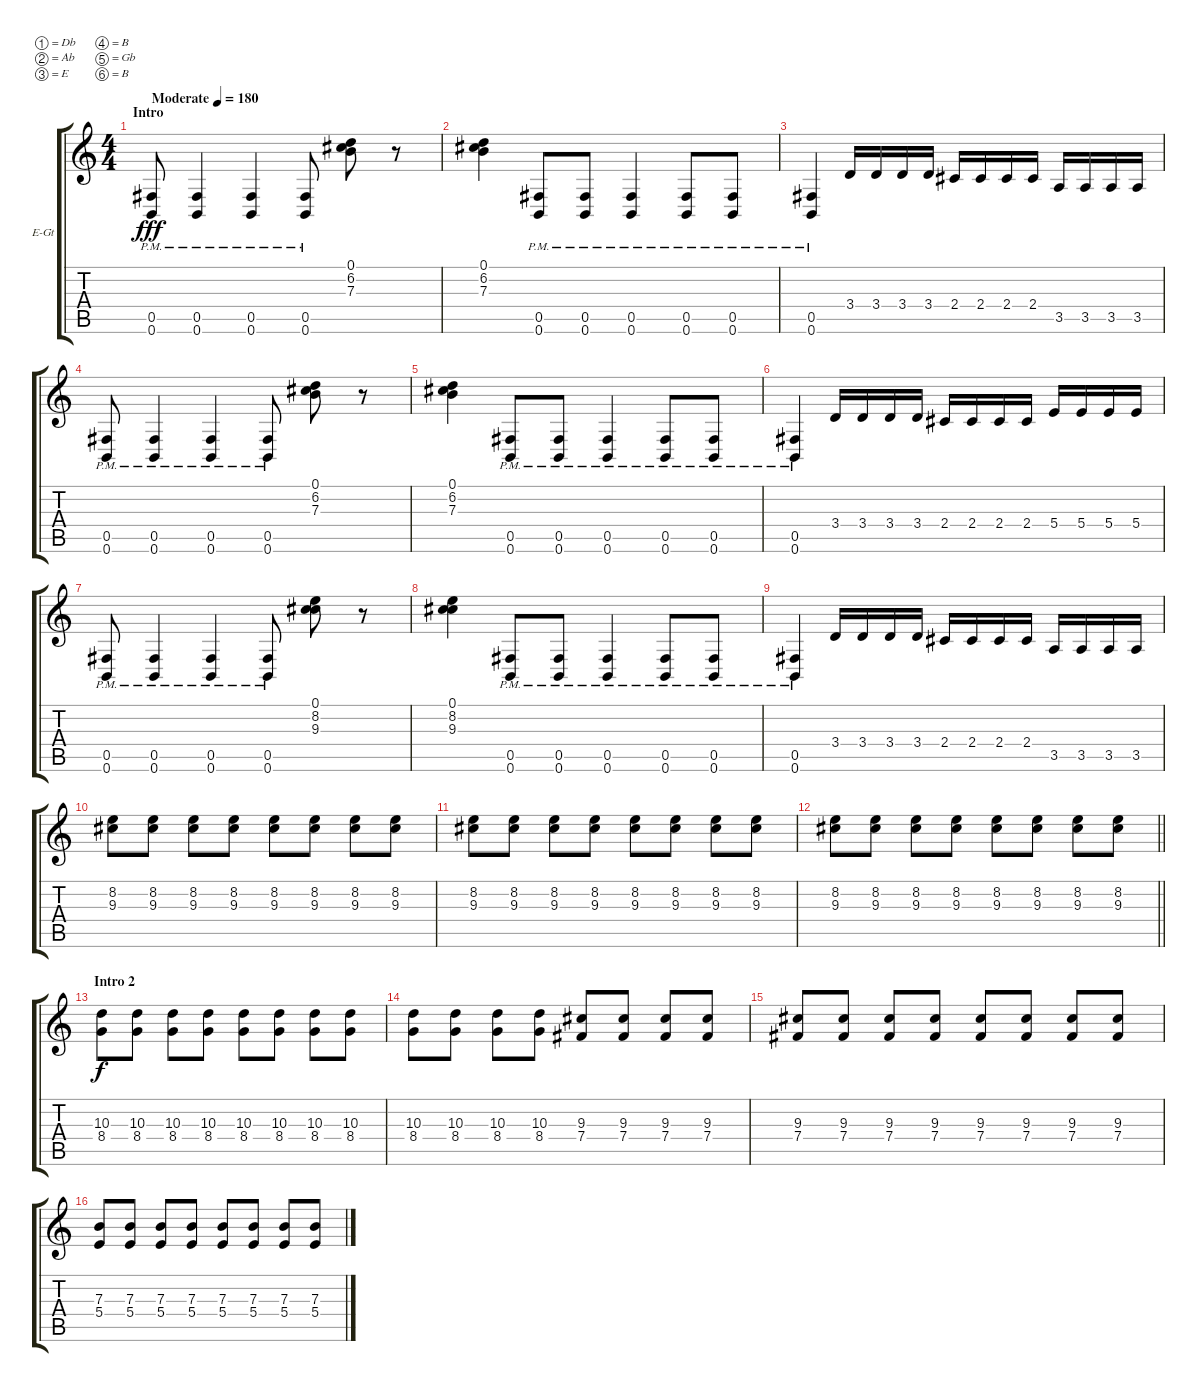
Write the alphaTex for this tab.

\bracketExtendMode groupsimilarinstruments
\firstSystemTrackNameOrientation horizontal
\otherSystemsTrackNameOrientation horizontal
\track ("Guitar #2" "E-Gt") {instrument overdrivenguitar}
\staff {score tabs}
\tuning (Db4 Ab3 E3 B2 Gb2 B1)
\ts (4 4)
\beaming (8 2 2 2 2)
\section ("" "Intro ")
\tempo (180 "Moderate")
\clef g2
\ks c
(0.5{pm} 0.6{pm}).8{dy fff instrument overdrivenguitar} (0.5{pm} 0.6{pm}).4 (0.5{pm} 0.6{pm}).4 (0.5{pm} 0.6{pm}).8 (0.1 6.2 7.3).8 r.8 |
(0.1 6.2 7.3).4 (0.5{pm} 0.6{pm}).8 (0.5{pm} 0.6{pm}).8 (0.5{pm} 0.6{pm}).4 (0.5{pm} 0.6{pm}).8 (0.5{pm} 0.6{pm}).8 |
(0.5{pm} 0.6{pm}).4 3.4.16 3.4.16 3.4.16 3.4.16 2.4.16 2.4.16 2.4.16 2.4.16 3.5.16 3.5.16 3.5.16 3.5.16 |
(0.5{pm} 0.6{pm}).8 (0.5{pm} 0.6{pm}).4 (0.5{pm} 0.6{pm}).4 (0.5{pm} 0.6{pm}).8 (0.1 6.2 7.3).8 r.8 |
(0.1 6.2 7.3).4 (0.5{pm} 0.6{pm}).8 (0.5{pm} 0.6{pm}).8 (0.5{pm} 0.6{pm}).4 (0.5{pm} 0.6{pm}).8 (0.5{pm} 0.6{pm}).8 |
(0.5{pm} 0.6{pm}).4 3.4.16 3.4.16 3.4.16 3.4.16 2.4.16 2.4.16 2.4.16 2.4.16 5.4.16 5.4.16 5.4.16 5.4.16 |
(0.5{pm} 0.6{pm}).8 (0.5{pm} 0.6{pm}).4 (0.5{pm} 0.6{pm}).4 (0.5{pm} 0.6{pm}).8 (0.1 8.2 9.3).8 r.8 |
(0.1 8.2 9.3).4 (0.5{pm} 0.6{pm}).8 (0.5{pm} 0.6{pm}).8 (0.5{pm} 0.6{pm}).4 (0.5{pm} 0.6{pm}).8 (0.5{pm} 0.6{pm}).8 |
(0.5{pm} 0.6{pm}).4 3.4.16 3.4.16 3.4.16 3.4.16 2.4.16 2.4.16 2.4.16 2.4.16 3.5.16 3.5.16 3.5.16 3.5.16 |
(8.2 9.3).8 (8.2 9.3).8 (8.2 9.3).8 (8.2 9.3).8 (8.2 9.3).8 (8.2 9.3).8 (8.2 9.3).8 (8.2 9.3).8 |
(8.2 9.3).8 (8.2 9.3).8 (8.2 9.3).8 (8.2 9.3).8 (8.2 9.3).8 (8.2 9.3).8 (8.2 9.3).8 (8.2 9.3).8 |
\barLineRight lightlight
(8.2 9.3).8 (8.2 9.3).8 (8.2 9.3).8 (8.2 9.3).8 (8.2 9.3).8 (8.2 9.3).8 (8.2 9.3).8 (8.2 9.3).8 |
\section ("" "Intro 2 ")
(10.3 8.4).8{dy f} (10.3 8.4).8 (10.3 8.4).8 (10.3 8.4).8 (10.3 8.4).8 (10.3 8.4).8 (10.3 8.4).8 (10.3 8.4).8 |
(10.3 8.4).8 (10.3 8.4).8 (10.3 8.4).8 (10.3 8.4).8 (9.3 7.4).8 (9.3 7.4).8 (9.3 7.4).8 (9.3 7.4).8 |
(9.3 7.4).8 (9.3 7.4).8 (9.3 7.4).8 (9.3 7.4).8 (9.3 7.4).8 (9.3 7.4).8 (9.3 7.4).8 (9.3 7.4).8 |
(7.3 5.4).8 (7.3 5.4).8 (7.3 5.4).8 (7.3 5.4).8 (7.3 5.4).8 (7.3 5.4).8 (7.3 5.4).8 (7.3 5.4).8
